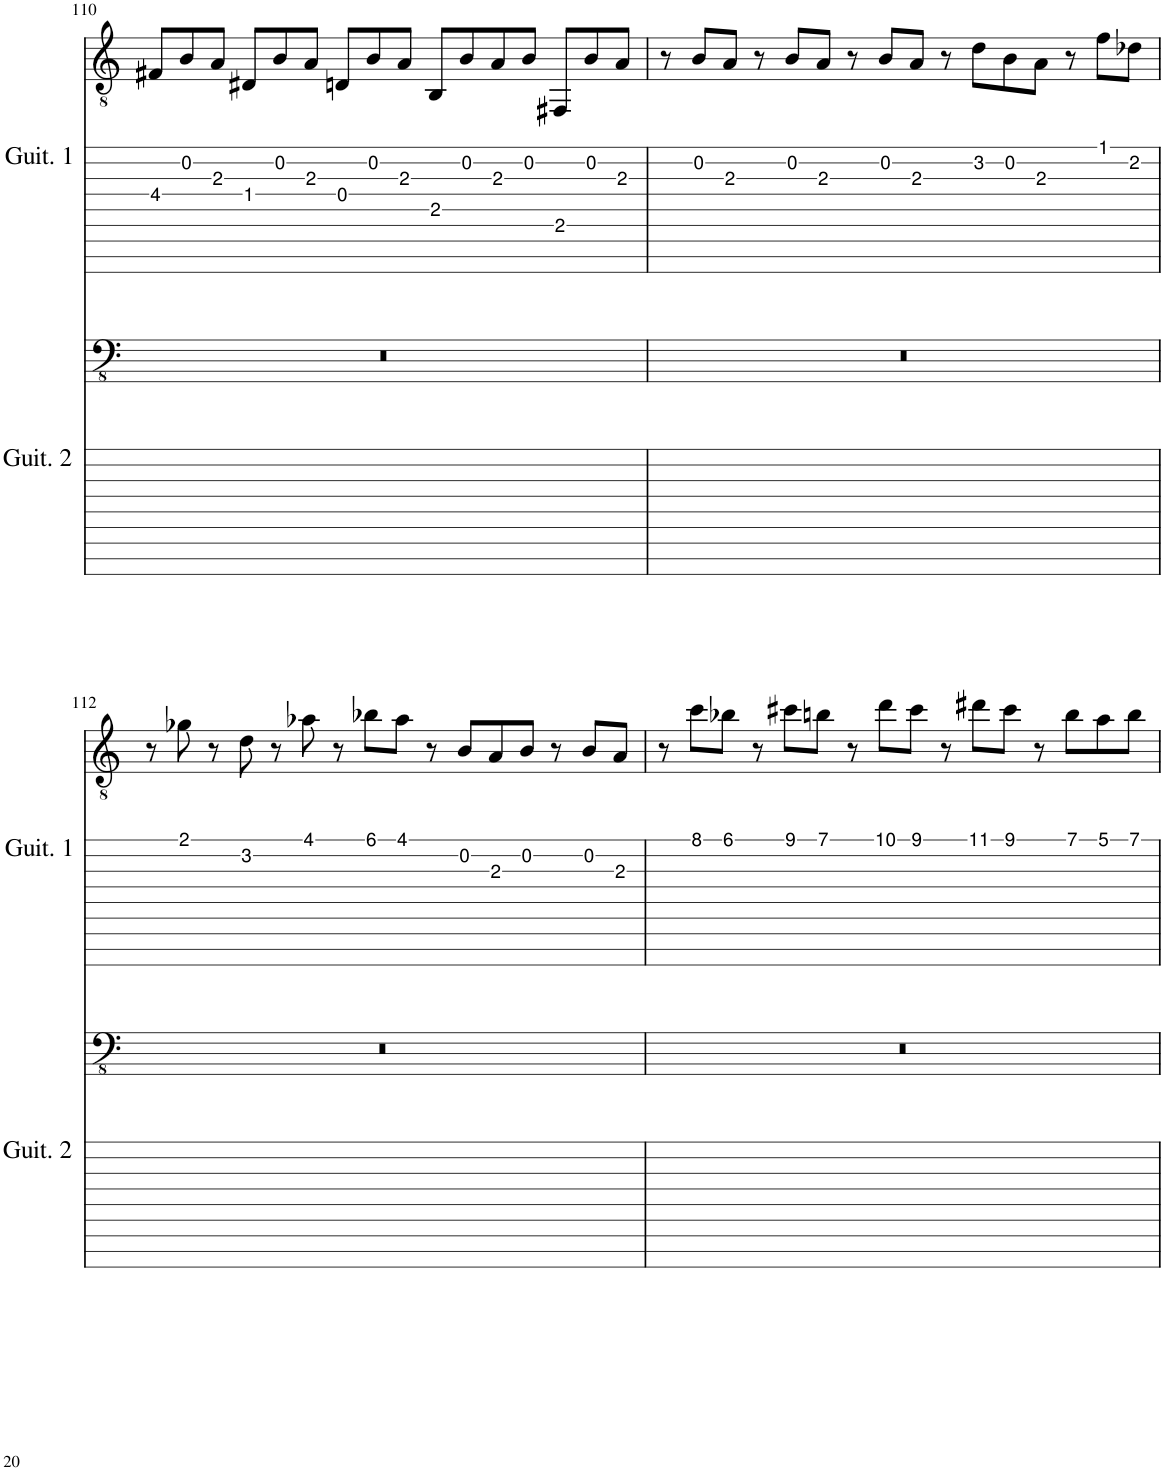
**kern	**kern	**kern	**kern
*part2	*part2	*part1	*part1
*staff4	*staff3	*staff2	*staff1
*I"Guitar 2	*	*I"Guitar 1	*
*I'Guit. 2	*	*I'Guit. 1	*
!!LO:PB:g=z
*	*clefFv4	*	*clefGv2
*k[]	*k[]	*k[]	*k[]
*M16/8	*M16/8	*M16/8	*M16/8
=110	=110	=110	=110
0r	0r	8F#XL	8F#X/L
.	.	8B	8B/
.	.	8A	8A/J
.	.	8D#X	8D#X/L
.	.	8B	8B/
.	.	8A	8A/J
.	.	8Dn	8Dn/L
.	.	8B	8B/
.	.	8A	8A/J
.	.	8BB	8BB/L
.	.	8B	8B/
.	.	8A	8A/
.	.	8B	8B/J
.	.	8FF#X	8FF#X/L
.	.	8B	8B/
.	.	8AJ	8A/J
=111	=111	=111	=111
0r	0r	8r	8r
.	.	8BL	8B/L
.	.	8AJ	8A/J
.	.	8r	8r
.	.	8BL	8B/L
.	.	8AJ	8A/J
.	.	8r	8r
.	.	8BL	8B/L
.	.	8AJ	8A/J
.	.	8r	8r
.	.	8dL	8d\L
.	.	8B	8B\
.	.	8AJ	8A\J
.	.	8r	8r
.	.	8fL	8f\L
.	.	8d-J	8d-X\J
!!LO:LB:g=z
=112	=112	=112	=112
0r	0r	8r	8r
.	.	8g-	8g-X\
.	.	8r	8r
.	.	8d	8d\
.	.	8r	8r
.	.	8a-	8a-X\
.	.	8r	8r
.	.	8b-L	8b-X\L
.	.	8a-J	8a-\J
.	.	8r	8r
.	.	8BL	8B/L
.	.	8A	8A/
.	.	8BJ	8B/J
.	.	8r	8r
.	.	8BL	8B/L
.	.	8AJ	8A/J
=113	=113	=113	=113
0r	0r	8r	8r
.	.	8ccL	8cc\L
.	.	8b-J	8b-X\J
.	.	8r	8r
.	.	8cc#L	8cc#X\L
.	.	8bJ	8bn\J
.	.	8r	8r
.	.	8ddL	8dd\L
.	.	8cc#J	8cc#\J
.	.	8r	8r
.	.	8dd#L	8dd#X\L
.	.	8cc#J	8cc#\J
.	.	8r	8r
.	.	8bL	8b\L
.	.	8a	8a\
.	.	8bJ	8b\J
=	=	=	=
*-	*-	*-	*-
